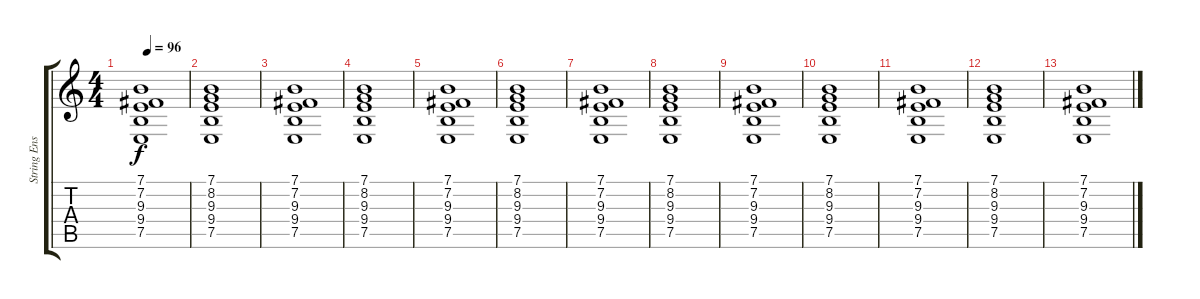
\track ("String Ensemble" "String Ens") {instrument synthstrings2}
\staff {score tabs}
\tuning (E4 B3 G3 D3 A2 E2) {hide}
\ts (4 4)
\tempo 96
\clef g2
\ks c
(7.1 7.2 9.3 9.4 7.5).1{dy f} |
(7.1 8.2 9.3 9.4 7.5).1 |
(7.1 7.2 9.3 9.4 7.5).1 |
(7.1 8.2 9.3 9.4 7.5).1 |
(7.1 7.2 9.3 9.4 7.5).1 |
(7.1 8.2 9.3 9.4 7.5).1 |
(7.1 7.2 9.3 9.4 7.5).1 |
(7.1 8.2 9.3 9.4 7.5).1 |
(7.1 7.2 9.3 9.4 7.5).1 |
(7.1 8.2 9.3 9.4 7.5).1 |
(7.1 7.2 9.3 9.4 7.5).1 |
(7.1 8.2 9.3 9.4 7.5).1 |
(7.1 7.2 9.3 9.4 7.5).1
